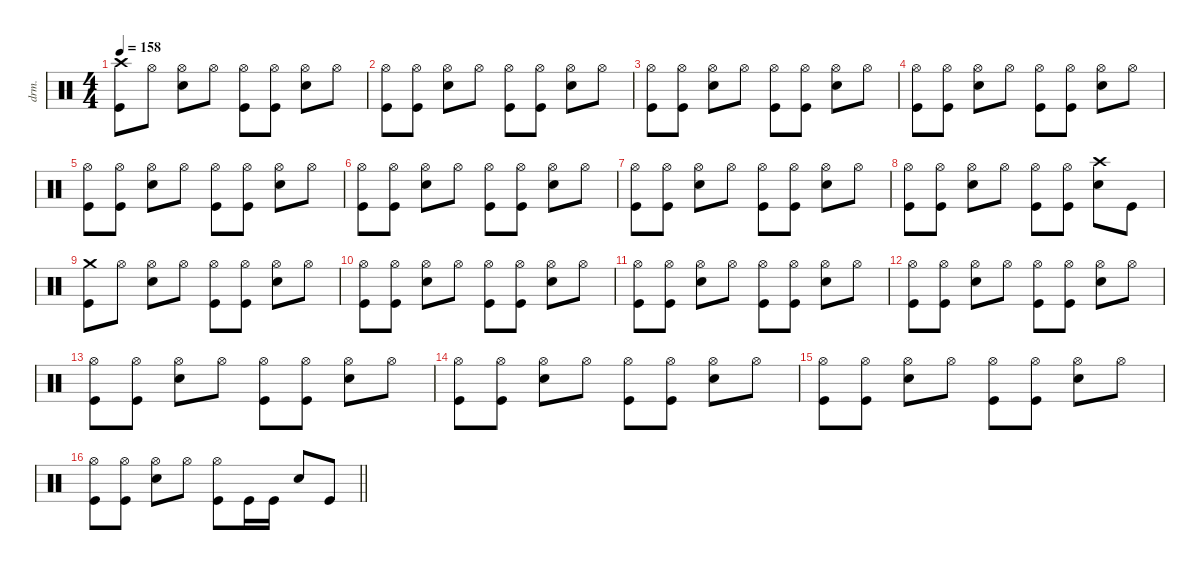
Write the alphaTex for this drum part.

\defaultSystemsLayout 4
\hideDynamics
\bracketExtendMode nobrackets
\otherSystemsTrackNameOrientation horizontal
\track ("Menza" "drm.") {instrument percussion}
\staff {score}
\articulation defaults
\ts (4 4)
\beaming (8 2 2 2 2)
\tempo 158
\clef neutral
\ks c
("Crash high (hit)" "Kick (hit)").8{dy f beam Down} "Hi-Hat (open)".8{beam Down} ("Hi-Hat (open)" "Snare (hit) 2").8{beam Down} "Hi-Hat (open)".8{beam Down} ("Hi-Hat (open)" "Kick (hit)").8{beam Down} ("Hi-Hat (open)" "Kick (hit)").8{beam Down} ("Hi-Hat (open)" "Snare (hit) 2").8{beam Down} "Hi-Hat (open)".8{beam Down} |
("Hi-Hat (open)" "Kick (hit)").8{beam Down} ("Hi-Hat (open)" "Kick (hit)").8{beam Down} ("Hi-Hat (open)" "Snare (hit) 2").8{beam Down} "Hi-Hat (open)".8{beam Down} ("Hi-Hat (open)" "Kick (hit)").8{beam Down} ("Hi-Hat (open)" "Kick (hit)").8{beam Down} ("Hi-Hat (open)" "Snare (hit) 2").8{beam Down} "Hi-Hat (open)".8{beam Down} |
("Hi-Hat (open)" "Kick (hit)").8{beam Down} ("Hi-Hat (open)" "Kick (hit)").8{beam Down} ("Hi-Hat (open)" "Snare (hit) 2").8{beam Down} "Hi-Hat (open)".8{beam Down} ("Hi-Hat (open)" "Kick (hit)").8{beam Down} ("Hi-Hat (open)" "Kick (hit)").8{beam Down} ("Hi-Hat (open)" "Snare (hit) 2").8{beam Down} "Hi-Hat (open)".8{beam Down} |
("Hi-Hat (open)" "Kick (hit)").8{beam Down} ("Hi-Hat (open)" "Kick (hit)").8{beam Down} ("Hi-Hat (open)" "Snare (hit) 2").8{beam Down} "Hi-Hat (open)".8{beam Down} ("Hi-Hat (open)" "Kick (hit)").8{beam Down} ("Hi-Hat (open)" "Kick (hit)").8{beam Down} ("Hi-Hat (open)" "Snare (hit) 2").8{beam Down} "Hi-Hat (open)".8{beam Down} |
("Hi-Hat (open)" "Kick (hit)").8{beam Down} ("Hi-Hat (open)" "Kick (hit)").8{beam Down} ("Hi-Hat (open)" "Snare (hit) 2").8{beam Down} "Hi-Hat (open)".8{beam Down} ("Hi-Hat (open)" "Kick (hit)").8{beam Down} ("Hi-Hat (open)" "Kick (hit)").8{beam Down} ("Hi-Hat (open)" "Snare (hit) 2").8{beam Down} "Hi-Hat (open)".8{beam Down} |
("Hi-Hat (open)" "Kick (hit)").8{beam Down} ("Hi-Hat (open)" "Kick (hit)").8{beam Down} ("Hi-Hat (open)" "Snare (hit) 2").8{beam Down} "Hi-Hat (open)".8{beam Down} ("Hi-Hat (open)" "Kick (hit)").8{beam Down} ("Hi-Hat (open)" "Kick (hit)").8{beam Down} ("Hi-Hat (open)" "Snare (hit) 2").8{beam Down} "Hi-Hat (open)".8{beam Down} |
("Hi-Hat (open)" "Kick (hit)").8{beam Down} ("Hi-Hat (open)" "Kick (hit)").8{beam Down} ("Hi-Hat (open)" "Snare (hit) 2").8{beam Down} "Hi-Hat (open)".8{beam Down} ("Hi-Hat (open)" "Kick (hit)").8{beam Down} ("Hi-Hat (open)" "Kick (hit)").8{beam Down} ("Hi-Hat (open)" "Snare (hit) 2").8{beam Down} "Hi-Hat (open)".8{beam Down} |
("Hi-Hat (open)" "Kick (hit)").8{beam Down} ("Hi-Hat (open)" "Kick (hit)").8{beam Down} ("Hi-Hat (open)" "Snare (hit) 2").8{beam Down} "Hi-Hat (open)".8{beam Down} ("Hi-Hat (open)" "Kick (hit)").8{beam Down} ("Hi-Hat (open)" "Kick (hit)").8{beam Down} ("Crash high (hit)" "Snare (hit) 2").8{beam Down} "Kick (hit)".8{beam Down} |
("Crash medium (hit)" "Kick (hit)").8{beam Down} "Hi-Hat (open)".8{beam Down} ("Hi-Hat (open)" "Snare (hit) 2").8{beam Down} "Hi-Hat (open)".8{beam Down} ("Hi-Hat (open)" "Kick (hit)").8{beam Down} ("Hi-Hat (open)" "Kick (hit)").8{beam Down} ("Hi-Hat (open)" "Snare (hit) 2").8{beam Down} "Hi-Hat (open)".8{beam Down} |
("Hi-Hat (open)" "Kick (hit)").8{beam Down} ("Hi-Hat (open)" "Kick (hit)").8{beam Down} ("Hi-Hat (open)" "Snare (hit) 2").8{beam Down} "Hi-Hat (open)".8{beam Down} ("Hi-Hat (open)" "Kick (hit)").8{beam Down} ("Hi-Hat (open)" "Kick (hit)").8{beam Down} ("Hi-Hat (open)" "Snare (hit) 2").8{beam Down} "Hi-Hat (open)".8{beam Down} |
("Hi-Hat (open)" "Kick (hit)").8{beam Down} ("Hi-Hat (open)" "Kick (hit)").8{beam Down} ("Hi-Hat (open)" "Snare (hit) 2").8{beam Down} "Hi-Hat (open)".8{beam Down} ("Hi-Hat (open)" "Kick (hit)").8{beam Down} ("Hi-Hat (open)" "Kick (hit)").8{beam Down} ("Hi-Hat (open)" "Snare (hit) 2").8{beam Down} "Hi-Hat (open)".8{beam Down} |
("Hi-Hat (open)" "Kick (hit)").8{beam Down} ("Hi-Hat (open)" "Kick (hit)").8{beam Down} ("Hi-Hat (open)" "Snare (hit) 2").8{beam Down} "Hi-Hat (open)".8{beam Down} ("Hi-Hat (open)" "Kick (hit)").8{beam Down} ("Hi-Hat (open)" "Kick (hit)").8{beam Down} ("Hi-Hat (open)" "Snare (hit) 2").8{beam Down} "Hi-Hat (open)".8{beam Down} |
("Hi-Hat (open)" "Kick (hit)").8{beam Down} ("Hi-Hat (open)" "Kick (hit)").8{beam Down} ("Hi-Hat (open)" "Snare (hit) 2").8{beam Down} "Hi-Hat (open)".8{beam Down} ("Hi-Hat (open)" "Kick (hit)").8{beam Down} ("Hi-Hat (open)" "Kick (hit)").8{beam Down} ("Hi-Hat (open)" "Snare (hit) 2").8{beam Down} "Hi-Hat (open)".8{beam Down} |
("Hi-Hat (open)" "Kick (hit)").8{beam Down} ("Hi-Hat (open)" "Kick (hit)").8{beam Down} ("Hi-Hat (open)" "Snare (hit) 2").8{beam Down} "Hi-Hat (open)".8{beam Down} ("Hi-Hat (open)" "Kick (hit)").8{beam Down} ("Hi-Hat (open)" "Kick (hit)").8{beam Down} ("Hi-Hat (open)" "Snare (hit) 2").8{beam Down} "Hi-Hat (open)".8{beam Down} |
("Hi-Hat (open)" "Kick (hit)").8{beam Down} ("Hi-Hat (open)" "Kick (hit)").8{beam Down} ("Hi-Hat (open)" "Snare (hit) 2").8{beam Down} "Hi-Hat (open)".8{beam Down} ("Hi-Hat (open)" "Kick (hit)").8{beam Down} ("Hi-Hat (open)" "Kick (hit)").8{beam Down} ("Hi-Hat (open)" "Snare (hit) 2").8{beam Down} "Hi-Hat (open)".8{beam Down} |
\barLineRight lightlight
("Hi-Hat (open)" "Kick (hit)").8{beam Down} ("Hi-Hat (open)" "Kick (hit)").8{beam Down} ("Hi-Hat (open)" "Snare (hit) 2").8{beam Down} "Hi-Hat (open)".8{beam Down} ("Hi-Hat (open)" "Kick (hit)").8{beam Down} "Kick (hit)".16{beam Down} "Kick (hit)".16{beam Down} "Snare (hit) 2".8{beam Up} "Kick (hit)".8{beam Up}
